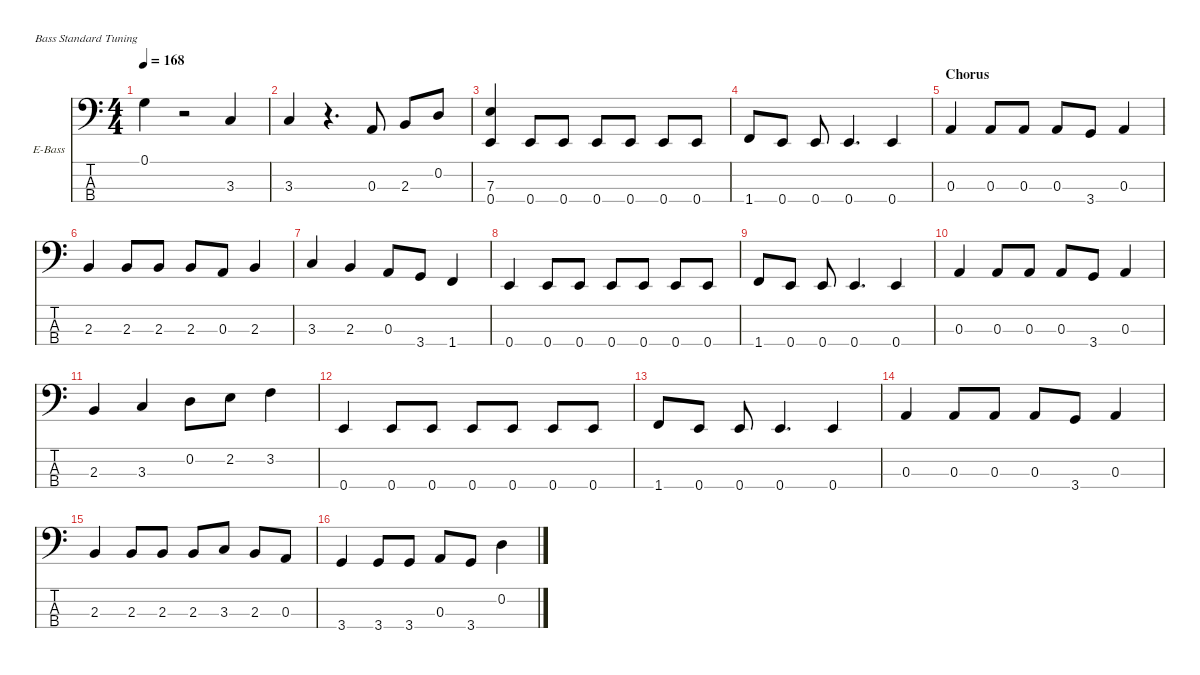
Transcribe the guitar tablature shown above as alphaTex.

\hideDynamics
\bracketExtendMode nobrackets
\firstSystemTrackNameOrientation horizontal
\otherSystemsTrackNameOrientation horizontal
\track ("Bass" "E-Bass") {instrument electricbasspick}
\staff {score tabs}
\tuning (G2 D2 A1 E1)
\ts (4 4)
\tempo 168
\clef f4
\ks c
0.1.4{dy fff} r.2 3.3.4 |
3.3.4 r.4{d} 0.3.8 2.3.8 0.2.8 |
(7.3 0.4).4{dy f} 0.4.8{dy fff} 0.4.8 0.4.8 0.4.8 0.4.8 0.4.8 |
1.4.8 0.4.8 0.4.8 0.4.4{d dy f} 0.4.4 |
\section ("" "Chorus")
0.3.4{dy fff} 0.3.8 0.3.8 0.3.8 3.4.8 0.3.4 |
2.3.4 2.3.8 2.3.8 2.3.8 0.3.8 2.3.4 |
3.3.4 2.3.4 0.3.8 3.4.8 1.4.4 |
0.4.4 0.4.8 0.4.8 0.4.8 0.4.8 0.4.8 0.4.8 |
1.4.8 0.4.8 0.4.8 0.4.4{d dy f} 0.4.4 |
0.3.4{dy fff} 0.3.8 0.3.8 0.3.8 3.4.8 0.3.4 |
2.3.4 3.3.4 0.2.8 2.2.8 3.2.4 |
0.4.4 0.4.8 0.4.8 0.4.8 0.4.8 0.4.8 0.4.8 |
1.4.8 0.4.8 0.4.8 0.4.4{d dy f} 0.4.4 |
0.3.4{dy fff} 0.3.8 0.3.8 0.3.8 3.4.8 0.3.4 |
2.3.4 2.3.8 2.3.8 2.3.8 3.3.8 2.3.8 0.3.8 |
3.4.4 3.4.8 3.4.8 0.3.8 3.4.8 0.2.4
